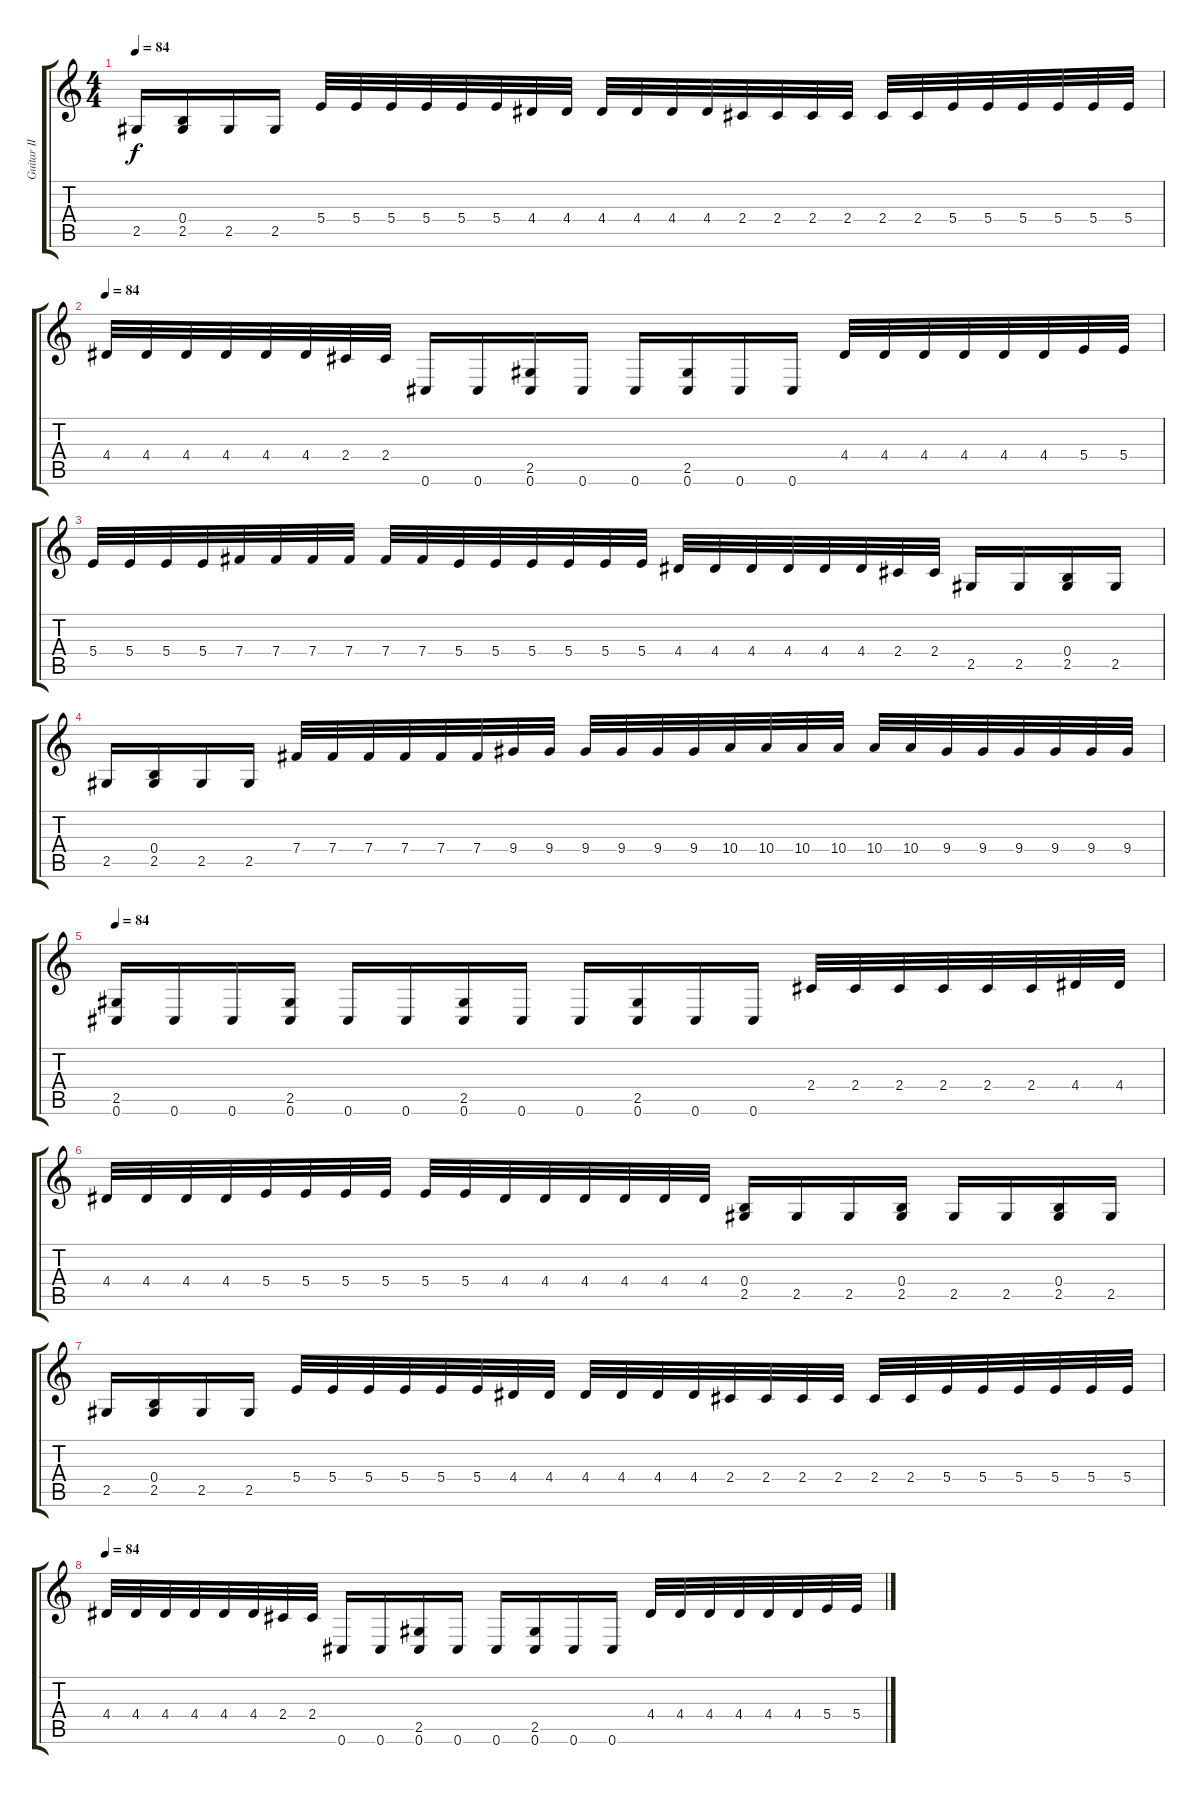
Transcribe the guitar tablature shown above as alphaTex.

\track ("Guitar II" "Guitar II") {instrument distortionguitar}
\staff {score tabs}
\tuning (Db4 Ab3 E3 B2 Gb2 Db2) {hide}
\ts (4 4)
\tempo 84
\clef g2
\ks c
2.5.16{dy f} (0.4 2.5).16 2.5.16 2.5.16 5.4.32 5.4.32 5.4.32 5.4.32 5.4.32 5.4.32 4.4.32 4.4.32 4.4.32 4.4.32 4.4.32 4.4.32 2.4.32 2.4.32 2.4.32 2.4.32 2.4.32 2.4.32 5.4.32 5.4.32 5.4.32 5.4.32 5.4.32 5.4.32 |
\tempo 84
4.4.32 4.4.32 4.4.32 4.4.32 4.4.32 4.4.32 2.4.32 2.4.32 0.6.16 0.6.16 (2.5 0.6).16 0.6.16 0.6.16 (2.5 0.6).16 0.6.16 0.6.16 4.4.32 4.4.32 4.4.32 4.4.32 4.4.32 4.4.32 5.4.32 5.4.32 |
5.4.32 5.4.32 5.4.32 5.4.32 7.4.32 7.4.32 7.4.32 7.4.32 7.4.32 7.4.32 5.4.32 5.4.32 5.4.32 5.4.32 5.4.32 5.4.32 4.4.32 4.4.32 4.4.32 4.4.32 4.4.32 4.4.32 2.4.32 2.4.32 2.5.16 2.5.16 (0.4 2.5).16 2.5.16 |
2.5.16 (0.4 2.5).16 2.5.16 2.5.16 7.4.32 7.4.32 7.4.32 7.4.32 7.4.32 7.4.32 9.4.32 9.4.32 9.4.32 9.4.32 9.4.32 9.4.32 10.4.32 10.4.32 10.4.32 10.4.32 10.4.32 10.4.32 9.4.32 9.4.32 9.4.32 9.4.32 9.4.32 9.4.32 |
\tempo 84
(2.5 0.6).16{balance 16} 0.6.16 0.6.16 (2.5 0.6).16 0.6.16 0.6.16 (2.5 0.6).16 0.6.16 0.6.16 (2.5 0.6).16 0.6.16 0.6.16 2.4.32 2.4.32 2.4.32 2.4.32 2.4.32 2.4.32 4.4.32 4.4.32 |
4.4.32 4.4.32 4.4.32 4.4.32 5.4.32 5.4.32 5.4.32 5.4.32 5.4.32 5.4.32 4.4.32 4.4.32 4.4.32 4.4.32 4.4.32 4.4.32 (0.4 2.5).16 2.5.16 2.5.16 (0.4 2.5).16 2.5.16 2.5.16 (0.4 2.5).16 2.5.16 |
2.5.16 (0.4 2.5).16 2.5.16 2.5.16 5.4.32 5.4.32 5.4.32 5.4.32 5.4.32 5.4.32 4.4.32 4.4.32 4.4.32 4.4.32 4.4.32 4.4.32 2.4.32 2.4.32 2.4.32 2.4.32 2.4.32 2.4.32 5.4.32 5.4.32 5.4.32 5.4.32 5.4.32 5.4.32 |
\tempo 84
4.4.32 4.4.32 4.4.32 4.4.32 4.4.32 4.4.32 2.4.32 2.4.32 0.6.16 0.6.16 (2.5 0.6).16 0.6.16 0.6.16 (2.5 0.6).16 0.6.16 0.6.16 4.4.32 4.4.32 4.4.32 4.4.32 4.4.32 4.4.32 5.4.32 5.4.32
